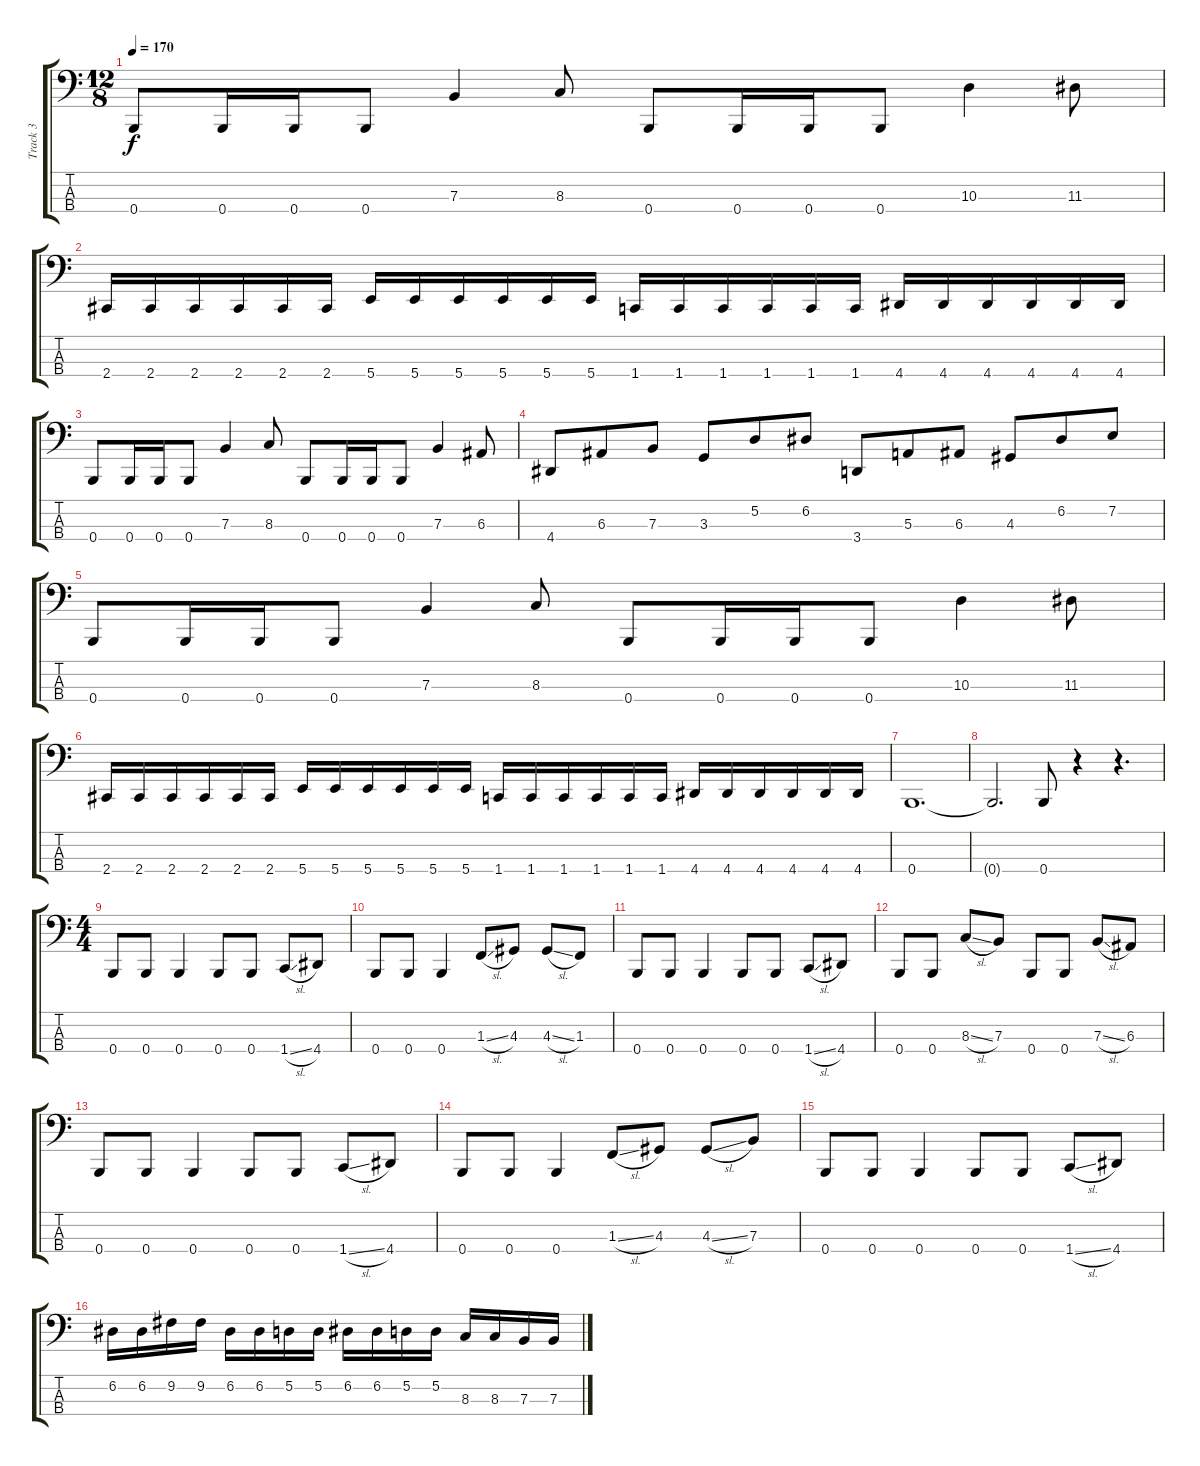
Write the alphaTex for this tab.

\track ("Track 3" "Track 3") {instrument electricbassfinger}
\staff {score tabs}
\tuning (D2 A1 E1 B0) {hide}
\ts (12 8)
\tempo 170
\clef f4
\ks c
0.4.8{dy f} 0.4.16 0.4.16 0.4.8 7.3.4 8.3.8 0.4.8 0.4.16 0.4.16 0.4.8 10.3.4 11.3.8 |
2.4.16 2.4.16 2.4.16 2.4.16 2.4.16 2.4.16 5.4.16 5.4.16 5.4.16 5.4.16 5.4.16 5.4.16 1.4.16 1.4.16 1.4.16 1.4.16 1.4.16 1.4.16 4.4.16 4.4.16 4.4.16 4.4.16 4.4.16 4.4.16 |
0.4.8 0.4.16 0.4.16 0.4.8 7.3.4 8.3.8 0.4.8 0.4.16 0.4.16 0.4.8 7.3.4 6.3.8 |
4.4.8 6.3.8 7.3.8 3.3.8 5.2.8 6.2.8 3.4.8 5.3.8 6.3.8 4.3.8 6.2.8 7.2.8 |
0.4.8 0.4.16 0.4.16 0.4.8 7.3.4 8.3.8 0.4.8 0.4.16 0.4.16 0.4.8 10.3.4 11.3.8 |
2.4.16 2.4.16 2.4.16 2.4.16 2.4.16 2.4.16 5.4.16 5.4.16 5.4.16 5.4.16 5.4.16 5.4.16 1.4.16 1.4.16 1.4.16 1.4.16 1.4.16 1.4.16 4.4.16 4.4.16 4.4.16 4.4.16 4.4.16 4.4.16 |
0.4.1{d} |
0.4{t}.2{d} 0.4.8 r.4 r.4{d} |
\ts (4 4)
0.4.8 0.4.8 0.4.4 0.4.8 0.4.8 1.4{sl}.8 4.4.8 |
0.4.8 0.4.8 0.4.4 1.3{sl}.8 4.3.8 4.3{sl}.8 1.3.8 |
0.4.8 0.4.8 0.4.4 0.4.8 0.4.8 1.4{sl}.8 4.4.8 |
0.4.8 0.4.8 8.3{sl}.8 7.3.8 0.4.8 0.4.8 7.3{sl}.8 6.3.8 |
0.4.8 0.4.8 0.4.4 0.4.8 0.4.8 1.4{sl}.8 4.4.8 |
0.4.8 0.4.8 0.4.4 1.3{sl}.8 4.3.8 4.3{sl}.8 7.3.8 |
0.4.8 0.4.8 0.4.4 0.4.8 0.4.8 1.4{sl}.8 4.4.8 |
6.2.16 6.2.16 9.2.16 9.2.16 6.2.16 6.2.16 5.2.16 5.2.16 6.2.16 6.2.16 5.2.16 5.2.16 8.3.16 8.3.16 7.3.16 7.3.16
